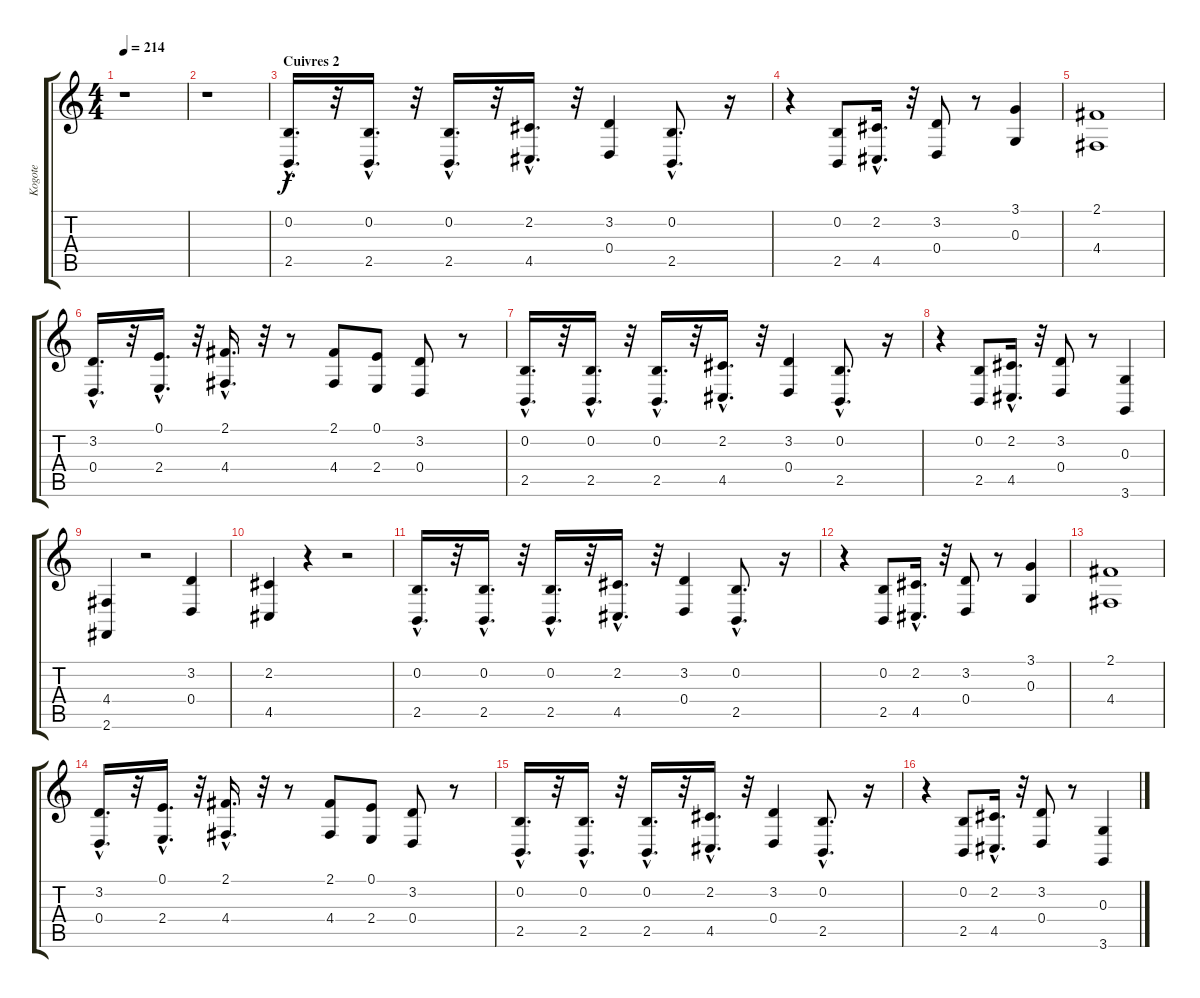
\track ("Kogote" "Kogote") {instrument brasssection}
\staff {score tabs}
\tuning (E4 B3 G3 D3 A2 E2) {hide}
\ts (4 4)
\tempo 214
\clef g2
\ks c
r.1{dy f} |
r.1 |
\section ("" "Cuivres 2")
(0.2{hac} 2.5{hac}).16{d} r.32 (0.2{hac} 2.5{hac}).16{d} r.32 (0.2{hac} 2.5{hac}).16{d} r.32 (2.2{hac} 4.5{hac}).16{d} r.32 (3.2 0.4).4 (0.2{hac} 2.5{hac}).8{d} r.16 |
r.4 (0.2 2.5).8 (2.2{hac} 4.5{hac}).16{d} r.32 (3.2 0.4).8 r.8 (3.1 0.3).4 |
(2.1 4.4).1 |
(3.2{hac} 0.4{hac}).16{d} r.32 (0.1{hac} 2.4{hac}).16{d} r.32 (2.1{hac} 4.4{hac}).16{d} r.32 r.8 (2.1 4.4).8 (0.1 2.4).8 (3.2 0.4).8 r.8 |
(0.2{hac} 2.5{hac}).16{d} r.32 (0.2{hac} 2.5{hac}).16{d} r.32 (0.2{hac} 2.5{hac}).16{d} r.32 (2.2{hac} 4.5{hac}).16{d} r.32 (3.2 0.4).4 (0.2{hac} 2.5{hac}).8{d} r.16 |
r.4 (0.2 2.5).8 (2.2{hac} 4.5{hac}).16{d} r.32 (3.2 0.4).8 r.8 (0.3 3.6).4 |
(4.4 2.6).4 r.2 (3.2 0.4).4 |
(2.2 4.5).4 r.4 r.2 |
(0.2{hac} 2.5{hac}).16{d} r.32 (0.2{hac} 2.5{hac}).16{d} r.32 (0.2{hac} 2.5{hac}).16{d} r.32 (2.2{hac} 4.5{hac}).16{d} r.32 (3.2 0.4).4 (0.2{hac} 2.5{hac}).8{d} r.16 |
r.4 (0.2 2.5).8 (2.2{hac} 4.5{hac}).16{d} r.32 (3.2 0.4).8 r.8 (3.1 0.3).4 |
(2.1 4.4).1 |
(3.2{hac} 0.4{hac}).16{d} r.32 (0.1{hac} 2.4{hac}).16{d} r.32 (2.1{hac} 4.4{hac}).16{d} r.32 r.8 (2.1 4.4).8 (0.1 2.4).8 (3.2 0.4).8 r.8 |
(0.2{hac} 2.5{hac}).16{d} r.32 (0.2{hac} 2.5{hac}).16{d} r.32 (0.2{hac} 2.5{hac}).16{d} r.32 (2.2{hac} 4.5{hac}).16{d} r.32 (3.2 0.4).4 (0.2{hac} 2.5{hac}).8{d} r.16 |
r.4 (0.2 2.5).8 (2.2{hac} 4.5{hac}).16{d} r.32 (3.2 0.4).8 r.8 (0.3 3.6).4
